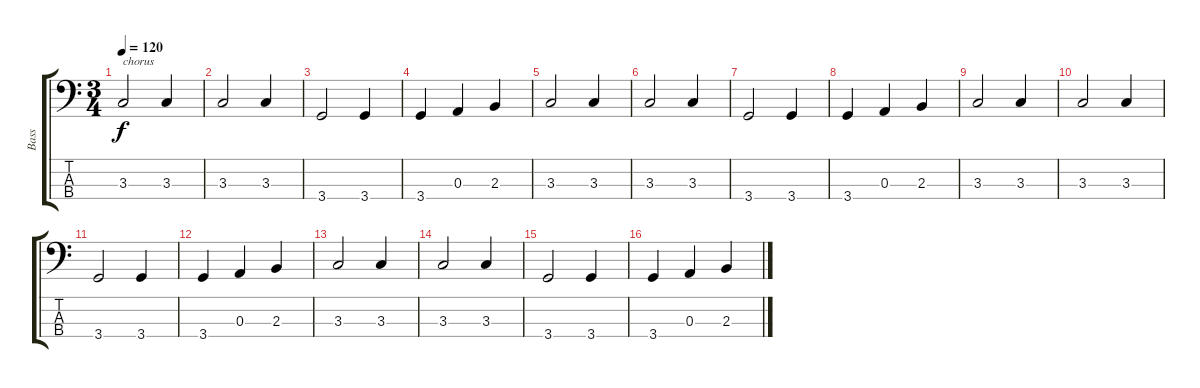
\track ("Bass" "Bass") {instrument contrabass}
\staff {score tabs}
\tuning (G2 D2 A1 E1) {hide}
\ts (3 4)
\tempo 120
\clef f4
\ks c
3.3.2{txt "chorus" dy f} 3.3.4 |
3.3.2 3.3.4 |
3.4.2 3.4.4 |
3.4.4 0.3.4 2.3.4 |
3.3.2 3.3.4 |
3.3.2 3.3.4 |
3.4.2 3.4.4 |
3.4.4 0.3.4 2.3.4 |
3.3.2 3.3.4 |
3.3.2 3.3.4 |
3.4.2 3.4.4 |
3.4.4 0.3.4 2.3.4 |
3.3.2 3.3.4 |
3.3.2 3.3.4 |
3.4.2 3.4.4 |
3.4.4 0.3.4 2.3.4
